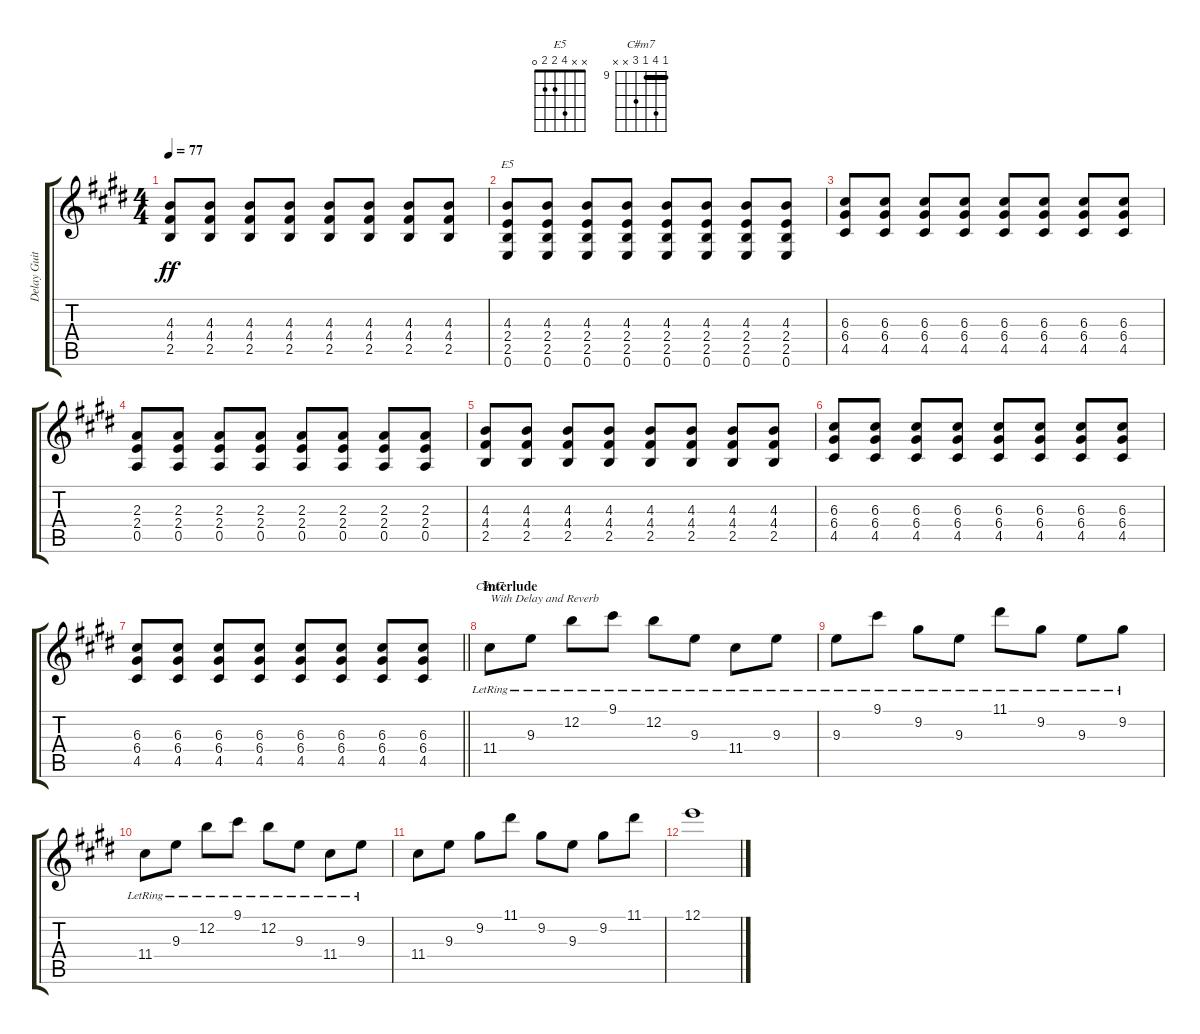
\track ("Delay Guitar 1" "Delay Guit") {instrument electricguitarjazz}
\staff {score tabs}
\tuning (E4 B3 G3 D3 A2 E2) {hide}
\chord ("E5" x x 4 2 2 0)
\chord ("C#m7" 9 12 9 11 x x) {firstfret 9 barre 9}
\ts (4 4)
\tempo 77
\clef g2
\ks c#minor
(4.3 4.4 2.5).8{dy ff} (4.3 4.4 2.5).8 (4.3 4.4 2.5).8 (4.3 4.4 2.5).8 (4.3 4.4 2.5).8 (4.3 4.4 2.5).8 (4.3 4.4 2.5).8 (4.3 4.4 2.5).8 |
(4.3 2.4 2.5 0.6).8{ch "E5"} (4.3 2.4 2.5 0.6).8 (4.3 2.4 2.5 0.6).8 (4.3 2.4 2.5 0.6).8 (4.3 2.4 2.5 0.6).8 (4.3 2.4 2.5 0.6).8 (4.3 2.4 2.5 0.6).8 (4.3 2.4 2.5 0.6).8 |
(6.3 6.4 4.5).8 (6.3 6.4 4.5).8 (6.3 6.4 4.5).8 (6.3 6.4 4.5).8 (6.3 6.4 4.5).8 (6.3 6.4 4.5).8 (6.3 6.4 4.5).8 (6.3 6.4 4.5).8 |
(2.3 2.4 0.5).8 (2.3 2.4 0.5).8 (2.3 2.4 0.5).8 (2.3 2.4 0.5).8 (2.3 2.4 0.5).8 (2.3 2.4 0.5).8 (2.3 2.4 0.5).8 (2.3 2.4 0.5).8 |
(4.3 4.4 2.5).8 (4.3 4.4 2.5).8 (4.3 4.4 2.5).8 (4.3 4.4 2.5).8 (4.3 4.4 2.5).8 (4.3 4.4 2.5).8 (4.3 4.4 2.5).8 (4.3 4.4 2.5).8 |
(6.3 6.4 4.5).8 (6.3 6.4 4.5).8 (6.3 6.4 4.5).8 (6.3 6.4 4.5).8 (6.3 6.4 4.5).8 (6.3 6.4 4.5).8 (6.3 6.4 4.5).8 (6.3 6.4 4.5).8 |
\barLineRight lightlight
(6.3 6.4 4.5).8 (6.3 6.4 4.5).8 (6.3 6.4 4.5).8 (6.3 6.4 4.5).8 (6.3 6.4 4.5).8 (6.3 6.4 4.5).8 (6.3 6.4 4.5).8 (6.3 6.4 4.5).8 |
\section ("" "Interlude")
11.4{lr}.8{ch "C#m7" txt "With Delay and Reverb"} 9.3{lr}.8 12.2{lr}.8 9.1{lr}.8 12.2{lr}.8 9.3{lr}.8 11.4{lr}.8 9.3{lr}.8 |
9.3{lr}.8 9.1{lr}.8 9.2{lr}.8 9.3{lr}.8 11.1{lr}.8 9.2{lr}.8 9.3{lr}.8 9.2{lr}.8 |
11.4{lr}.8 9.3{lr}.8 12.2{lr}.8 9.1{lr}.8 12.2{lr}.8 9.3{lr}.8 11.4{lr}.8 9.3{lr}.8 |
11.4.8 9.3.8 9.2.8 11.1.8 9.2.8 9.3.8 9.2.8 11.1.8 |
12.1.1
